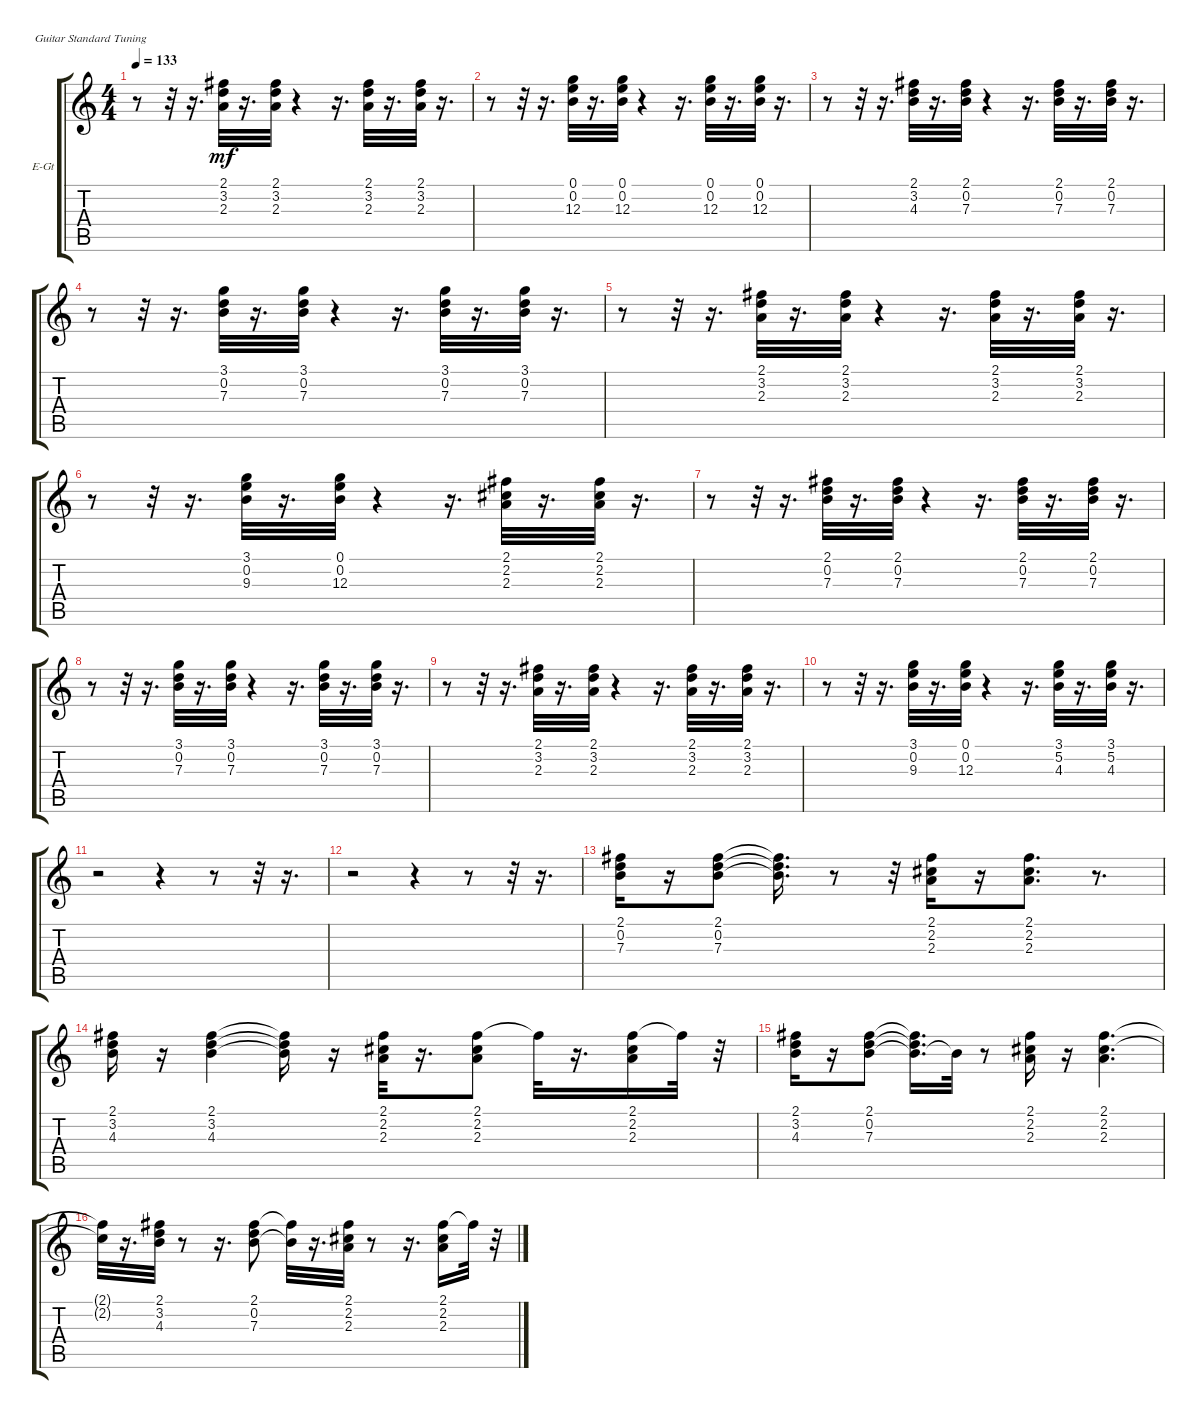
\defaultSystemsLayout 4
\bracketExtendMode groupsimilarinstruments
\firstSystemTrackNameOrientation horizontal
\otherSystemsTrackNameOrientation horizontal
\track ("Electric Guitar" "E-Gt") {instrument electricguitarclean}
\staff {score tabs}
\tuning (E4 B3 G3 D3 A2 E2)
\ts (4 4)
\tempo 133
\clef g2
\scale
0.5
\ks c
r.8{dy mf} r.32 r.16{d} (2.3 3.2 2.1).32 r.16{d} (3.2 2.1 2.3).32 r.4 r.16{d} (2.3 3.2 2.1).32 r.16{d} (2.3 3.2 2.1).32 r.16{d} |
\scale
0.5 r.8 r.32 r.16{d} (0.2 0.1 12.3).32 r.16{d} (0.2 0.1 12.3).32 r.4 r.16{d} (0.2 0.1 12.3).32 r.16{d} (0.2 0.1 12.3).32 r.16{d} |
\scale
0.5 r.8 r.32 r.16{d} (3.2 2.1 4.3).32 r.16{d} (0.2 7.3 2.1).32 r.4 r.16{d} (0.2 7.3 2.1).32 r.16{d} (0.2 7.3 2.1).32 r.16{d} |
\scale
0.5 r.8 r.32 r.16{d} (0.2 7.3 3.1).32 r.16{d} (0.2 3.1 7.3).32 r.4 r.16{d} (0.2 3.1 7.3).32 r.16{d} (0.2 7.3 3.1).32 r.16{d} |
\scale
0.5 r.8 r.32 r.16{d} (2.3 3.2 2.1).32 r.16{d} (2.3 2.1 3.2).32 r.4 r.16{d} (2.3 2.1 3.2).32 r.16{d} (2.3 2.1 3.2).32 r.16{d} |
\scale
0.5 r.8 r.32 r.16{d} (0.2 3.1 9.3).32 r.16{d} (0.2 0.1 12.3).32 r.4 r.16{d} (2.1 2.3 2.2).32 r.16{d} (2.3 2.1 2.2).32 r.16{d} |
\scale
0.5 r.8 r.32 r.16{d} (0.2 2.1 7.3).32 r.16{d} (0.2 7.3 2.1).32 r.4 r.16{d} (0.2 7.3 2.1).32 r.16{d} (0.2 2.1 7.3).32 r.16{d} |
\scale
0.5 r.8 r.32 r.16{d} (0.2 7.3 3.1).32 r.16{d} (0.2 3.1 7.3).32 r.4 r.16{d} (0.2 7.3 3.1).32 r.16{d} (0.2 7.3 3.1).32 r.16{d} |
\scale
0.5 r.8 r.32 r.16{d} (2.3 2.1 3.2).32 r.16{d} (2.3 3.2 2.1).32 r.4 r.16{d} (2.3 2.1 3.2).32 r.16{d} (2.3 3.2 2.1).32 r.16{d} |
\scale
0.5 r.8 r.32 r.16{d} (0.2 3.1 9.3).32 r.16{d} (0.2 0.1 12.3).32 r.4 r.16{d} (3.1 5.2 4.3).32 r.16{d} (3.1 5.2 4.3).32 r.16{d} |
\scale
0.5 r.2 r.4 r.8 r.32 r.16{d} |
\scale
0.5 r.2 r.4 r.8 r.32 r.16{d} |
\scale
0.5 (0.2 7.3 2.1).16 r.16 (0.2 2.1 7.3).8 (0.2{t} 2.1{t} 7.3{t}).16{d} r.8 r.32 (2.3 2.2 2.1).16 r.16 (2.3 2.2 2.1).8{d} r.8{d} |
\scale
0.5 (3.2 4.3 2.1).16 r.16 (3.2 4.3 2.1).4 (3.2{t} 4.3{t} 2.1{t}).16 r.16 (2.3 2.1 2.2).32 r.16{d} (2.3 2.2 2.1).8 2.1{t}.32 r.16{d} (2.3 2.1 2.2).16 2.1{t}.32 r.32 |
\scale
0.5 (3.2 4.3 2.1).16 r.16 (0.2 2.1 7.3).8 (0.2{t} 2.1{t} 7.3{t}).16{d} 0.2{t}.32 r.8 (2.3 2.2 2.1).16 r.16 (2.3 2.2 2.1).4{d} |
\scale
0.5 (2.2{t} 2.1{t}).32 r.16{d} (3.2 4.3 2.1).32 r.8 r.16{d} (0.2 7.3 2.1).8 (0.2{t} 2.1{t}).32 r.16{d} (2.2 2.3 2.1).32 r.8 r.16{d} (2.3 2.1 2.2).16 2.1{t}.32 r.32
